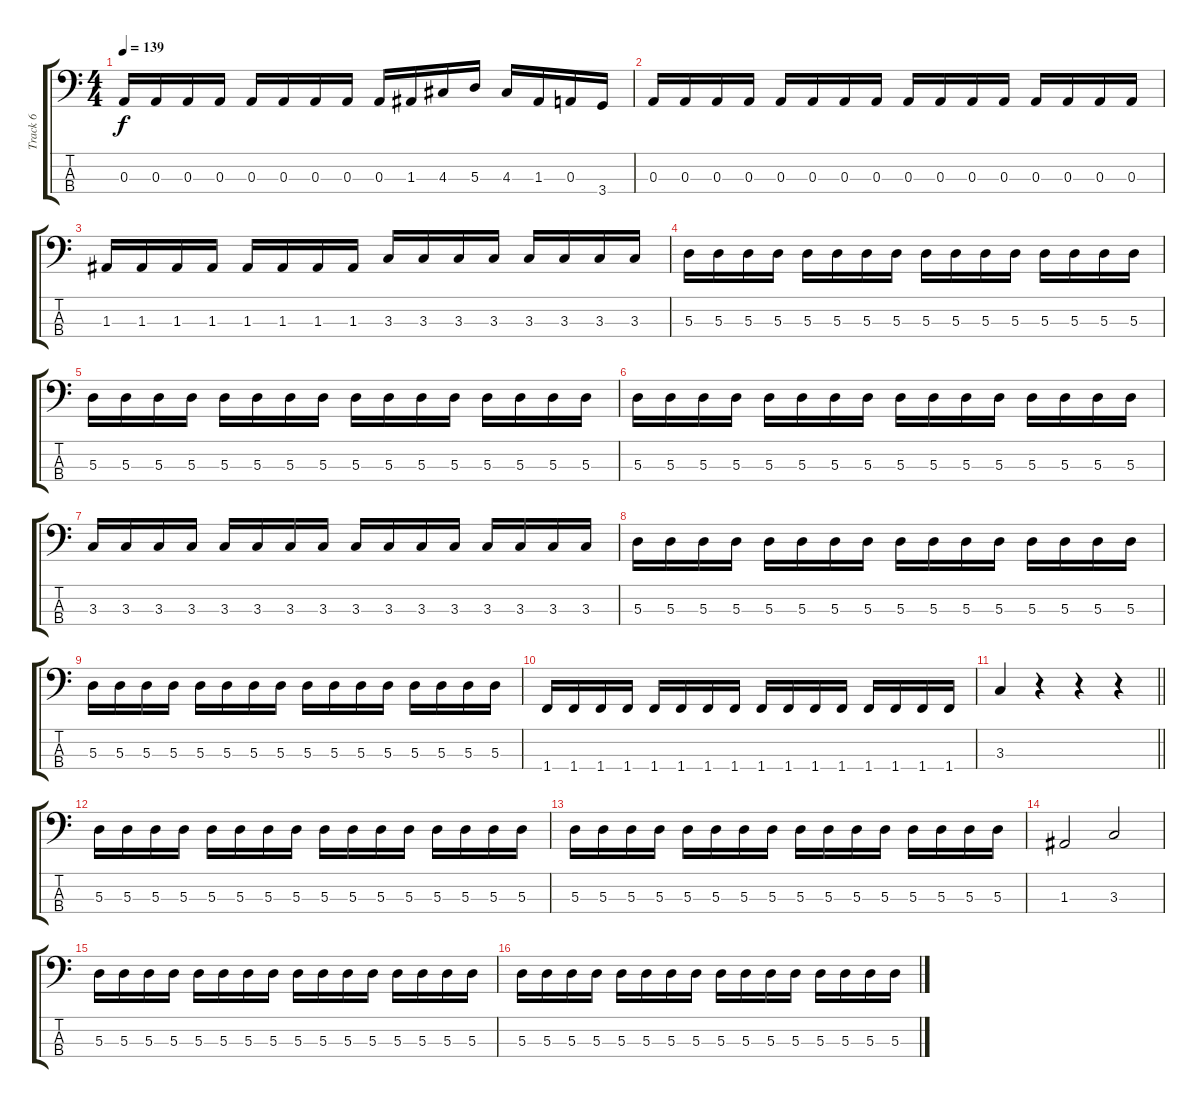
\track ("Track 6" "Track 6") {instrument electricbasspick}
\staff {score tabs}
\tuning (G2 D2 A1 E1) {hide}
\ts (4 4)
\tempo 139
\clef f4
\ks c
0.3.16{dy f} 0.3.16 0.3.16 0.3.16 0.3.16 0.3.16 0.3.16 0.3.16 0.3.16 1.3.16 4.3.16 5.3.16 4.3.16 1.3.16 0.3.16 3.4.16 |
0.3.16 0.3.16 0.3.16 0.3.16 0.3.16 0.3.16 0.3.16 0.3.16 0.3.16 0.3.16 0.3.16 0.3.16 0.3.16 0.3.16 0.3.16 0.3.16 |
1.3.16 1.3.16 1.3.16 1.3.16 1.3.16 1.3.16 1.3.16 1.3.16 3.3.16 3.3.16 3.3.16 3.3.16 3.3.16 3.3.16 3.3.16 3.3.16 |
5.3.16 5.3.16 5.3.16 5.3.16 5.3.16 5.3.16 5.3.16 5.3.16 5.3.16 5.3.16 5.3.16 5.3.16 5.3.16 5.3.16 5.3.16 5.3.16 |
5.3.16 5.3.16 5.3.16 5.3.16 5.3.16 5.3.16 5.3.16 5.3.16 5.3.16 5.3.16 5.3.16 5.3.16 5.3.16 5.3.16 5.3.16 5.3.16 |
5.3.16 5.3.16 5.3.16 5.3.16 5.3.16 5.3.16 5.3.16 5.3.16 5.3.16 5.3.16 5.3.16 5.3.16 5.3.16 5.3.16 5.3.16 5.3.16 |
3.3.16 3.3.16 3.3.16 3.3.16 3.3.16 3.3.16 3.3.16 3.3.16 3.3.16 3.3.16 3.3.16 3.3.16 3.3.16 3.3.16 3.3.16 3.3.16 |
5.3.16 5.3.16 5.3.16 5.3.16 5.3.16 5.3.16 5.3.16 5.3.16 5.3.16 5.3.16 5.3.16 5.3.16 5.3.16 5.3.16 5.3.16 5.3.16 |
5.3.16 5.3.16 5.3.16 5.3.16 5.3.16 5.3.16 5.3.16 5.3.16 5.3.16 5.3.16 5.3.16 5.3.16 5.3.16 5.3.16 5.3.16 5.3.16 |
1.4.16 1.4.16 1.4.16 1.4.16 1.4.16 1.4.16 1.4.16 1.4.16 1.4.16 1.4.16 1.4.16 1.4.16 1.4.16 1.4.16 1.4.16 1.4.16 |
\barLineRight lightlight
3.3.4 r.4 r.4 r.4 |
5.3.16 5.3.16 5.3.16 5.3.16 5.3.16 5.3.16 5.3.16 5.3.16 5.3.16 5.3.16 5.3.16 5.3.16 5.3.16 5.3.16 5.3.16 5.3.16 |
5.3.16 5.3.16 5.3.16 5.3.16 5.3.16 5.3.16 5.3.16 5.3.16 5.3.16 5.3.16 5.3.16 5.3.16 5.3.16 5.3.16 5.3.16 5.3.16 |
1.3.2 3.3.2 |
5.3.16 5.3.16 5.3.16 5.3.16 5.3.16 5.3.16 5.3.16 5.3.16 5.3.16 5.3.16 5.3.16 5.3.16 5.3.16 5.3.16 5.3.16 5.3.16 |
5.3.16 5.3.16 5.3.16 5.3.16 5.3.16 5.3.16 5.3.16 5.3.16 5.3.16 5.3.16 5.3.16 5.3.16 5.3.16 5.3.16 5.3.16 5.3.16
